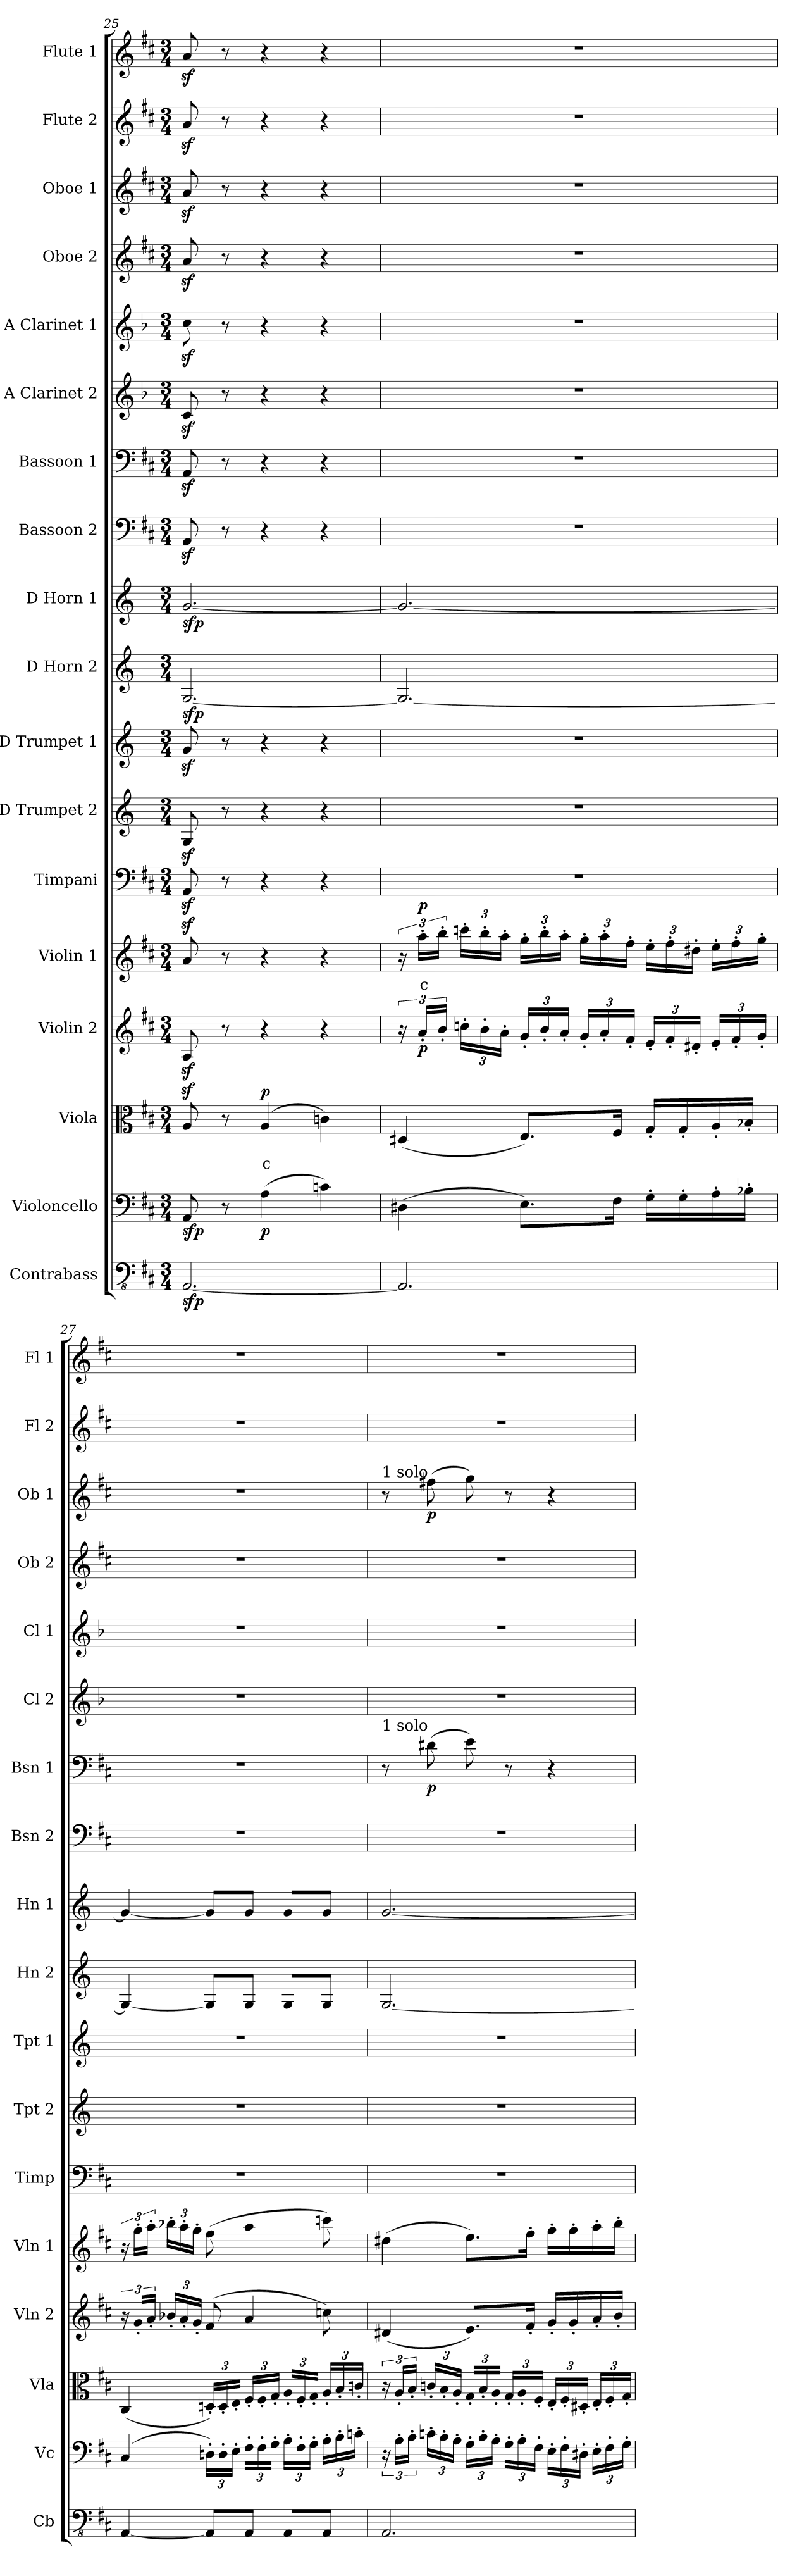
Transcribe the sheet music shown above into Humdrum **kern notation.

**kern	**dynam	**kern	**dynam	**kern	**text	**dynam	**kern	**dynam	**kern	**text	**dynam	**kern	**kern	**kern	**kern	**dynam	**kern	**dynam	**kern	**kern	**dynam	**kern	**kern	**kern	**kern	**dynam	**kern	**kern
*part18	*part18	*part17	*part17	*part16	*part16	*part16	*part15	*part15	*part14	*part14	*part14	*part13	*part12	*part11	*part10	*part10	*part9	*part9	*part8	*part7	*part7	*part6	*part5	*part4	*part3	*part3	*part2	*part1
*staff18	*staff18	*staff17	*staff17	*staff16	*staff16	*staff16	*staff15	*staff15	*staff14	*staff14	*staff14	*staff13	*staff12	*staff11	*staff10	*staff10	*staff9	*staff9	*staff8	*staff7	*staff7	*staff6	*staff5	*staff4	*staff3	*staff3	*staff2	*staff1
*I"Contrabass	*	*I"Violoncello	*	*I"Viola	*	*	*I"Violin 2	*	*I"Violin 1	*	*	*I"Timpani	*I"D Trumpet 2	*I"D Trumpet 1	*I"D Horn 2	*	*I"D Horn 1	*	*I"Bassoon 2	*I"Bassoon 1	*	*I"A Clarinet 2	*I"A Clarinet 1	*I"Oboe 2	*I"Oboe 1	*	*I"Flute 2	*I"Flute 1
*I'Cb	*	*I'Vc	*	*I'Vla	*	*	*I'Vln 2	*	*I'Vln 1	*	*	*I'Timp	*I'Tpt 2	*I'Tpt 1	*I'Hn 2	*	*I'Hn 1	*	*I'Bsn 2	*I'Bsn 1	*	*I'Cl 2	*I'Cl 1	*I'Ob 2	*I'Ob 1	*	*I'Fl 2	*I'Fl 1
*clefFv4	*	*clefF4	*	*clefC3	*	*	*clefG2	*	*clefG2	*	*	*clefF4	*clefG2	*clefG2	*clefG2	*	*clefG2	*	*clefF4	*clefF4	*	*clefG2	*clefG2	*clefG2	*clefG2	*	*clefG2	*clefG2
*	*	*	*	*	*	*	*	*	*	*	*	*	*ITrd-1c-2	*ITrd-1c-2	*ITrd6c10	*	*ITrd6c10	*	*	*	*	*ITrd2c3	*ITrd2c3	*	*	*	*	*
*k[f#c#]	*	*k[f#c#]	*	*k[f#c#]	*	*	*k[f#c#]	*	*k[f#c#]	*	*	*k[f#c#]	*k[f#c#]	*k[f#c#]	*k[f#c#]	*	*k[f#c#]	*	*k[f#c#]	*k[f#c#]	*	*k[f#c#]	*k[f#c#]	*k[f#c#]	*k[f#c#]	*	*k[f#c#]	*k[f#c#]
*M3/4	*	*M3/4	*	*M3/4	*	*	*M3/4	*	*M3/4	*	*	*M3/4	*M3/4	*M3/4	*M3/4	*	*M3/4	*	*M3/4	*M3/4	*	*M3/4	*M3/4	*M3/4	*M3/4	*	*M3/4	*M3/4
=25	=25	=25	=25	=25	=25	=25	=25	=25	=25	=25	=25	=25	=25	=25	=25	=25	=25	=25	=25	=25	=25	=25	=25	=25	=25	=25	=25	=25
!	!LO:DY:b	!	!LO:DY:b	!	!	!	!	!	!	!	!	!	!	!	!	!LO:DY:b	!	!LO:DY:b	!	!	!	!	!	!	!	!	!	!
[2.AAA/	sfp	8AA/	sfp	8Az</	.	.	8Az</	.	8az</	.	.	8AAz</	8Az</	8az</	[2.AA/	sfp	[2.A/	sfp	8AAz</	8AAz</	.	8Az</	8az<\	8az</	8az</	.	8az</	8az</
.	.	8r	.	8r	.	.	8r	.	8r	.	.	8r	8r	8r	.	.	.	.	8r	8r	.	8r	8r	8r	8r	.	8r	8r
!	!	!	!LO:DY:b	!	!LO:LY:b:color=#FF0000	!LO:DY:b	!	!	!	!	!	!	!	!	!	!	!	!	!	!	!	!	!	!	!	!	!	!
.	.	(4A\	p	(4A/	c	p	4r	.	4r	.	.	4r	4r	4r	.	.	.	.	4r	4r	.	4r	4r	4r	4r	.	4r	4r
.	.	4cn\)	.	4cn\)	.	.	4r	.	4r	.	.	4r	4r	4r	.	.	.	.	4r	4r	.	4r	4r	4r	4r	.	4r	4r
=26	=26	=26	=26	=26	=26	=26	=26	=26	=26	=26	=26	=26	=26	=26	=26	=26	=26	=26	=26	=26	=26	=26	=26	=26	=26	=26	=26	=26
2.AAA/]	.	(4D#X\	.	(4D#X/	.	.	24r	.	24r	.	.	2.r	2.r	2.r	2.AA/_	.	2.A/_	.	2.r	2.r	.	2.r	2.r	2.r	2.r	.	2.r	2.r
!	!	!	!	!	!	!	!	!LO:DY:b	!	!LO:LY:b:color=#FF0000	!LO:DY:b	!	!	!	!	!	!	!	!	!	!	!	!	!	!	!	!	!
.	.	.	.	.	.	.	24a'/LL	p	24aa'\LL	c	p	.	.	.	.	.	.	.	.	.	.	.	.	.	.	.	.	.
.	.	.	.	.	.	.	24b'/JJ	.	24bb'\JJ	.	.	.	.	.	.	.	.	.	.	.	.	.	.	.	.	.	.	.
*	*	*	*	*	*	*	*Xbrackettup	*	*Xbrackettup	*	*	*	*	*	*	*	*	*	*	*	*	*	*	*	*	*	*	*
.	.	.	.	.	.	.	24ccn'\LL	.	24cccn'\LL	.	.	.	.	.	.	.	.	.	.	.	.	.	.	.	.	.	.	.
.	.	.	.	.	.	.	24b'\	.	24bb'\	.	.	.	.	.	.	.	.	.	.	.	.	.	.	.	.	.	.	.
.	.	.	.	.	.	.	24a'\JJ	.	24aa'\JJ	.	.	.	.	.	.	.	.	.	.	.	.	.	.	.	.	.	.	.
.	.	8.E\L)	.	8.E/L)	.	.	24g'/LL	.	24gg'\LL	.	.	.	.	.	.	.	.	.	.	.	.	.	.	.	.	.	.	.
.	.	.	.	.	.	.	24b'/	.	24bb'\	.	.	.	.	.	.	.	.	.	.	.	.	.	.	.	.	.	.	.
.	.	.	.	.	.	.	24a'/JJ	.	24aa'\JJ	.	.	.	.	.	.	.	.	.	.	.	.	.	.	.	.	.	.	.
.	.	.	.	.	.	.	24g'/LL	.	24gg'\LL	.	.	.	.	.	.	.	.	.	.	.	.	.	.	.	.	.	.	.
.	.	.	.	.	.	.	24a'/	.	24aa'\	.	.	.	.	.	.	.	.	.	.	.	.	.	.	.	.	.	.	.
.	.	16F#\Jk	.	16F#/Jk	.	.	.	.	.	.	.	.	.	.	.	.	.	.	.	.	.	.	.	.	.	.	.	.
.	.	.	.	.	.	.	24f#'/JJ	.	24ff#'\JJ	.	.	.	.	.	.	.	.	.	.	.	.	.	.	.	.	.	.	.
.	.	16G'\LL	.	16G'/LL	.	.	24e'/LL	.	24ee'\LL	.	.	.	.	.	.	.	.	.	.	.	.	.	.	.	.	.	.	.
.	.	.	.	.	.	.	24f#'/	.	24ff#'\	.	.	.	.	.	.	.	.	.	.	.	.	.	.	.	.	.	.	.
.	.	16G'\	.	16G'/	.	.	.	.	.	.	.	.	.	.	.	.	.	.	.	.	.	.	.	.	.	.	.	.
.	.	.	.	.	.	.	24d#X'/JJ	.	24dd#X'\JJ	.	.	.	.	.	.	.	.	.	.	.	.	.	.	.	.	.	.	.
.	.	16A'\	.	16A'/	.	.	24e'/LL	.	24ee'\LL	.	.	.	.	.	.	.	.	.	.	.	.	.	.	.	.	.	.	.
.	.	.	.	.	.	.	24f#'/	.	24ff#'\	.	.	.	.	.	.	.	.	.	.	.	.	.	.	.	.	.	.	.
.	.	16B-X'\JJ	.	16B-X'/JJ	.	.	.	.	.	.	.	.	.	.	.	.	.	.	.	.	.	.	.	.	.	.	.	.
.	.	.	.	.	.	.	24g'/JJ	.	24gg'\JJ	.	.	.	.	.	.	.	.	.	.	.	.	.	.	.	.	.	.	.
=27	=27	=27	=27	=27	=27	=27	=27	=27	=27	=27	=27	=27	=27	=27	=27	=27	=27	=27	=27	=27	=27	=27	=27	=27	=27	=27	=27	=27
*	*	*	*	*	*	*	*brackettup	*	*brackettup	*	*	*	*	*	*	*	*	*	*	*	*	*	*	*	*	*	*	*
[4AAA/	.	(4C#/	.	(4C#/	.	.	24r	.	24r	.	.	2.r	2.r	2.r	4AA/_	.	4A/_	.	2.r	2.r	.	2.r	2.r	2.r	2.r	.	2.r	2.r
.	.	.	.	.	.	.	24g'/LL	.	24gg'\LL	.	.	.	.	.	.	.	.	.	.	.	.	.	.	.	.	.	.	.
.	.	.	.	.	.	.	24a'/JJ	.	24aa'\JJ	.	.	.	.	.	.	.	.	.	.	.	.	.	.	.	.	.	.	.
*	*	*	*	*	*	*	*Xbrackettup	*	*Xbrackettup	*	*	*	*	*	*	*	*	*	*	*	*	*	*	*	*	*	*	*
.	.	.	.	.	.	.	24b-X'/LL	.	24bb-X'\LL	.	.	.	.	.	.	.	.	.	.	.	.	.	.	.	.	.	.	.
.	.	.	.	.	.	.	24a'/	.	24aa'\	.	.	.	.	.	.	.	.	.	.	.	.	.	.	.	.	.	.	.
.	.	.	.	.	.	.	24g'/JJ	.	24gg'\JJ	.	.	.	.	.	.	.	.	.	.	.	.	.	.	.	.	.	.	.
*	*	*Xbrackettup	*	*Xbrackettup	*	*	*	*	*	*	*	*	*	*	*	*	*	*	*	*	*	*	*	*	*	*	*	*
8AAA/L]	.	24Dn'\LL)	.	24Dn'/LL)	.	.	(8f#/	.	(8ff#\	.	.	.	.	.	8AA/L]	.	8A/L]	.	.	.	.	.	.	.	.	.	.	.
.	.	24D'\	.	24D'/	.	.	.	.	.	.	.	.	.	.	.	.	.	.	.	.	.	.	.	.	.	.	.	.
.	.	24E'\JJ	.	24E'/JJ	.	.	.	.	.	.	.	.	.	.	.	.	.	.	.	.	.	.	.	.	.	.	.	.
8AAA/J	.	24F#'\LL	.	24F#'/LL	.	.	4a/	.	4aa\	.	.	.	.	.	8AA/J	.	8A/J	.	.	.	.	.	.	.	.	.	.	.
.	.	24F#'\	.	24F#'/	.	.	.	.	.	.	.	.	.	.	.	.	.	.	.	.	.	.	.	.	.	.	.	.
.	.	24G'\JJ	.	24G'/JJ	.	.	.	.	.	.	.	.	.	.	.	.	.	.	.	.	.	.	.	.	.	.	.	.
8AAA/L	.	24A'\LL	.	24A'/LL	.	.	.	.	.	.	.	.	.	.	8AA/L	.	8A/L	.	.	.	.	.	.	.	.	.	.	.
.	.	24F#'\	.	24F#'/	.	.	.	.	.	.	.	.	.	.	.	.	.	.	.	.	.	.	.	.	.	.	.	.
.	.	24G'\JJ	.	24G'/JJ	.	.	.	.	.	.	.	.	.	.	.	.	.	.	.	.	.	.	.	.	.	.	.	.
8AAA/J	.	24A'\LL	.	24A'/LL	.	.	8ccn\)	.	8cccn\)	.	.	.	.	.	8AA/J	.	8A/J	.	.	.	.	.	.	.	.	.	.	.
.	.	24B'\	.	24B'/	.	.	.	.	.	.	.	.	.	.	.	.	.	.	.	.	.	.	.	.	.	.	.	.
.	.	24cn'\JJ	.	24cn'/JJ	.	.	.	.	.	.	.	.	.	.	.	.	.	.	.	.	.	.	.	.	.	.	.	.
=28	=28	=28	=28	=28	=28	=28	=28	=28	=28	=28	=28	=28	=28	=28	=28	=28	=28	=28	=28	=28	=28	=28	=28	=28	=28	=28	=28	=28
*	*	*brackettup	*	*brackettup	*	*	*	*	*	*	*	*	*	*	*	*	*	*	*	*	*	*	*	*	*	*	*	*
!	!	!	!	!	!	!	!	!	!	!	!	!	!	!	!	!	!	!	!	!	!	!	!	!	!LO:TX:a:t=1 solo	!	!	!
!	!	!	!	!	!	!	!	!	!	!	!	!	!	!	!	!	!	!	!	!LO:TX:a:t=1 solo	!	!	!	!	!	!	!	!
2.AAA/	.	24r	.	24r	.	.	(4d#X/	.	(4dd#X\	.	.	2.r	2.r	2.r	[2.AA/	.	[2.A/	.	2.r	8r	.	2.r	2.r	2.r	8r	.	2.r	2.r
.	.	24A'\LL	.	24A'/LL	.	.	.	.	.	.	.	.	.	.	.	.	.	.	.	.	.	.	.	.	.	.	.	.
.	.	24B'\JJ	.	24B'/JJ	.	.	.	.	.	.	.	.	.	.	.	.	.	.	.	.	.	.	.	.	.	.	.	.
*	*	*Xbrackettup	*	*Xbrackettup	*	*	*	*	*	*	*	*	*	*	*	*	*	*	*	*	*	*	*	*	*	*	*	*
!	!	!	!	!	!	!	!	!	!	!	!	!	!	!	!	!	!	!	!	!	!LO:DY:b	!	!	!	!	!LO:DY:b	!	!
.	.	24cn'\LL	.	24cn'/LL	.	.	.	.	.	.	.	.	.	.	.	.	.	.	.	(8d#X\	p	.	.	.	(8ff#X\	p	.	.
.	.	24B'\	.	24B'/	.	.	.	.	.	.	.	.	.	.	.	.	.	.	.	.	.	.	.	.	.	.	.	.
.	.	24A'\JJ	.	24A'/JJ	.	.	.	.	.	.	.	.	.	.	.	.	.	.	.	.	.	.	.	.	.	.	.	.
.	.	24G'\LL	.	24G'/LL	.	.	8.e/L)	.	8.ee\L)	.	.	.	.	.	.	.	.	.	.	8e\)	.	.	.	.	8gg\)	.	.	.
.	.	24B'\	.	24B'/	.	.	.	.	.	.	.	.	.	.	.	.	.	.	.	.	.	.	.	.	.	.	.	.
.	.	24A'\JJ	.	24A'/JJ	.	.	.	.	.	.	.	.	.	.	.	.	.	.	.	.	.	.	.	.	.	.	.	.
.	.	24G'\LL	.	24G'/LL	.	.	.	.	.	.	.	.	.	.	.	.	.	.	.	8r	.	.	.	.	8r	.	.	.
.	.	24A'\	.	24A'/	.	.	.	.	.	.	.	.	.	.	.	.	.	.	.	.	.	.	.	.	.	.	.	.
.	.	.	.	.	.	.	16f#'/Jk	.	16ff#'\Jk	.	.	.	.	.	.	.	.	.	.	.	.	.	.	.	.	.	.	.
.	.	24F#'\JJ	.	24F#'/JJ	.	.	.	.	.	.	.	.	.	.	.	.	.	.	.	.	.	.	.	.	.	.	.	.
.	.	24E'\LL	.	24E'/LL	.	.	16g'/LL	.	16gg'\LL	.	.	.	.	.	.	.	.	.	.	4r	.	.	.	.	4r	.	.	.
.	.	24F#'\	.	24F#'/	.	.	.	.	.	.	.	.	.	.	.	.	.	.	.	.	.	.	.	.	.	.	.	.
.	.	.	.	.	.	.	16g'/	.	16gg'\	.	.	.	.	.	.	.	.	.	.	.	.	.	.	.	.	.	.	.
.	.	24D#X'\JJ	.	24D#X'/JJ	.	.	.	.	.	.	.	.	.	.	.	.	.	.	.	.	.	.	.	.	.	.	.	.
.	.	24E'\LL	.	24E'/LL	.	.	16a'/	.	16aa'\	.	.	.	.	.	.	.	.	.	.	.	.	.	.	.	.	.	.	.
.	.	24F#'\	.	24F#'/	.	.	.	.	.	.	.	.	.	.	.	.	.	.	.	.	.	.	.	.	.	.	.	.
.	.	.	.	.	.	.	16b'/JJ	.	16bb'\JJ	.	.	.	.	.	.	.	.	.	.	.	.	.	.	.	.	.	.	.
.	.	24G'\JJ	.	24G'/JJ	.	.	.	.	.	.	.	.	.	.	.	.	.	.	.	.	.	.	.	.	.	.	.	.
=	=	=	=	=	=	=	=	=	=	=	=	=	=	=	=	=	=	=	=	=	=	=	=	=	=	=	=	=
*-	*-	*-	*-	*-	*-	*-	*-	*-	*-	*-	*-	*-	*-	*-	*-	*-	*-	*-	*-	*-	*-	*-	*-	*-	*-	*-	*-	*-
